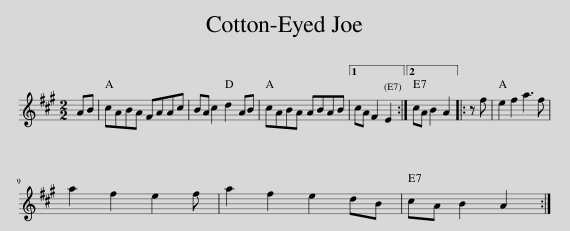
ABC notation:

X:1
L:1/8
M:2/2
I:linebreak $
K:A
V:1 treble
V:1
 AB | cABA FAAc | BA c2 d2 AB | cABA ABAB |1 cA F2 E2 :|2 %5
 cA B2 A2 |: z f | e2 f2 a3 f |$ a2 f2 e2 f | a2 f2 e2 dB | %10
 cA B2 A2 :| %11
